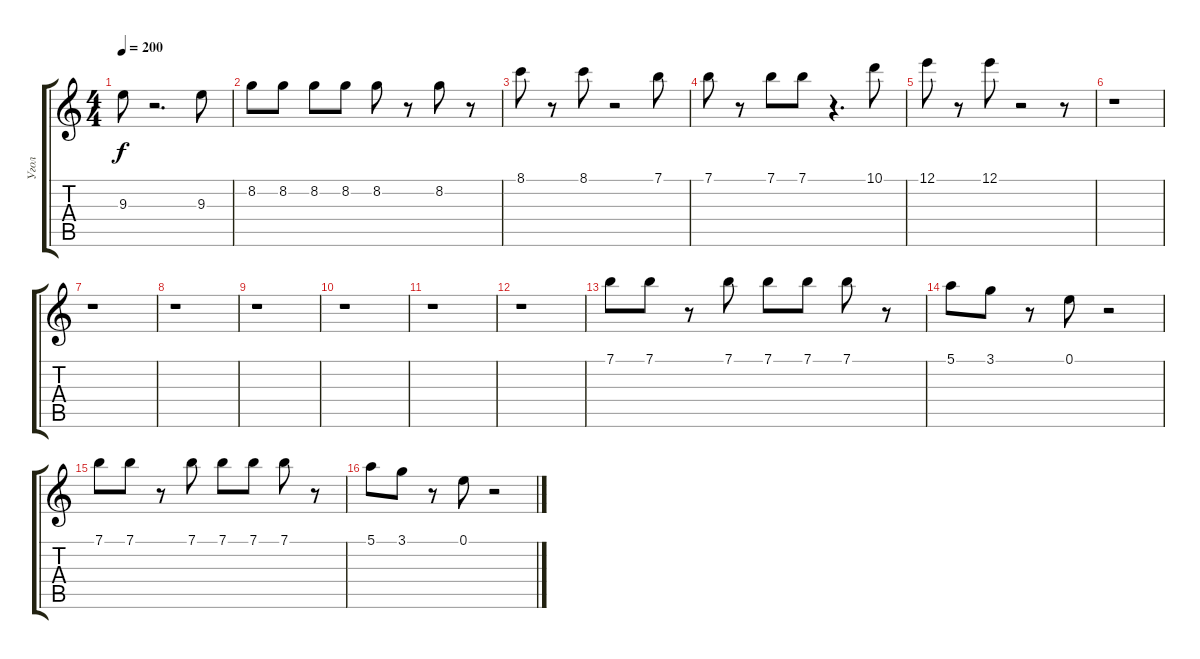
\track ("Угол" "Угол") {instrument electricguitarmuted}
\staff {score tabs}
\tuning (E4 B3 G3 D3 A2 E2) {hide}
\ts (4 4)
\tempo 200
\clef g2
\ks c
9.3.8{dy f} r.2{d} 9.3.8 |
8.2.8 8.2.8 8.2.8 8.2.8 8.2.8 r.8 8.2.8 r.8 |
8.1.8 r.8 8.1.8 r.2 7.1.8 |
7.1.8 r.8 7.1.8 7.1.8 r.4{d} 10.1.8 |
12.1.8 r.8 12.1.8 r.2 r.8 |
r.1 |
r.1 |
r.1 |
r.1 |
r.1 |
r.1 |
r.1 |
7.1.8 7.1.8 r.8 7.1.8 7.1.8 7.1.8 7.1.8 r.8 |
5.1.8 3.1.8 r.8 0.1.8 r.2 |
7.1.8 7.1.8 r.8 7.1.8 7.1.8 7.1.8 7.1.8 r.8 |
5.1.8 3.1.8 r.8 0.1.8 r.2
